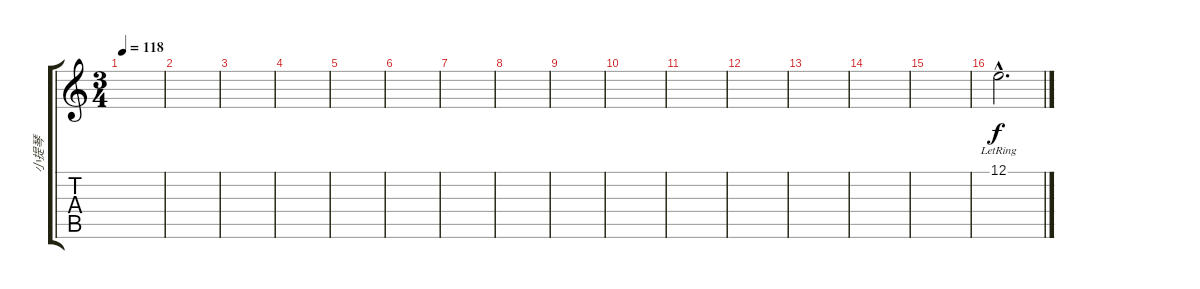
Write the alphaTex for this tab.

\track ("小提琴" "小提琴") {instrument violin}
\staff {score tabs}
\tuning (E4 B3 G3 D3 A2 E2) {hide}
\ts (3 4)
\tempo 118
\clef g2
\ks c
|
|
|
|
|
|
|
|
|
|
|
|
|
|
|
12.1{hac lr}.2{d dy f}
